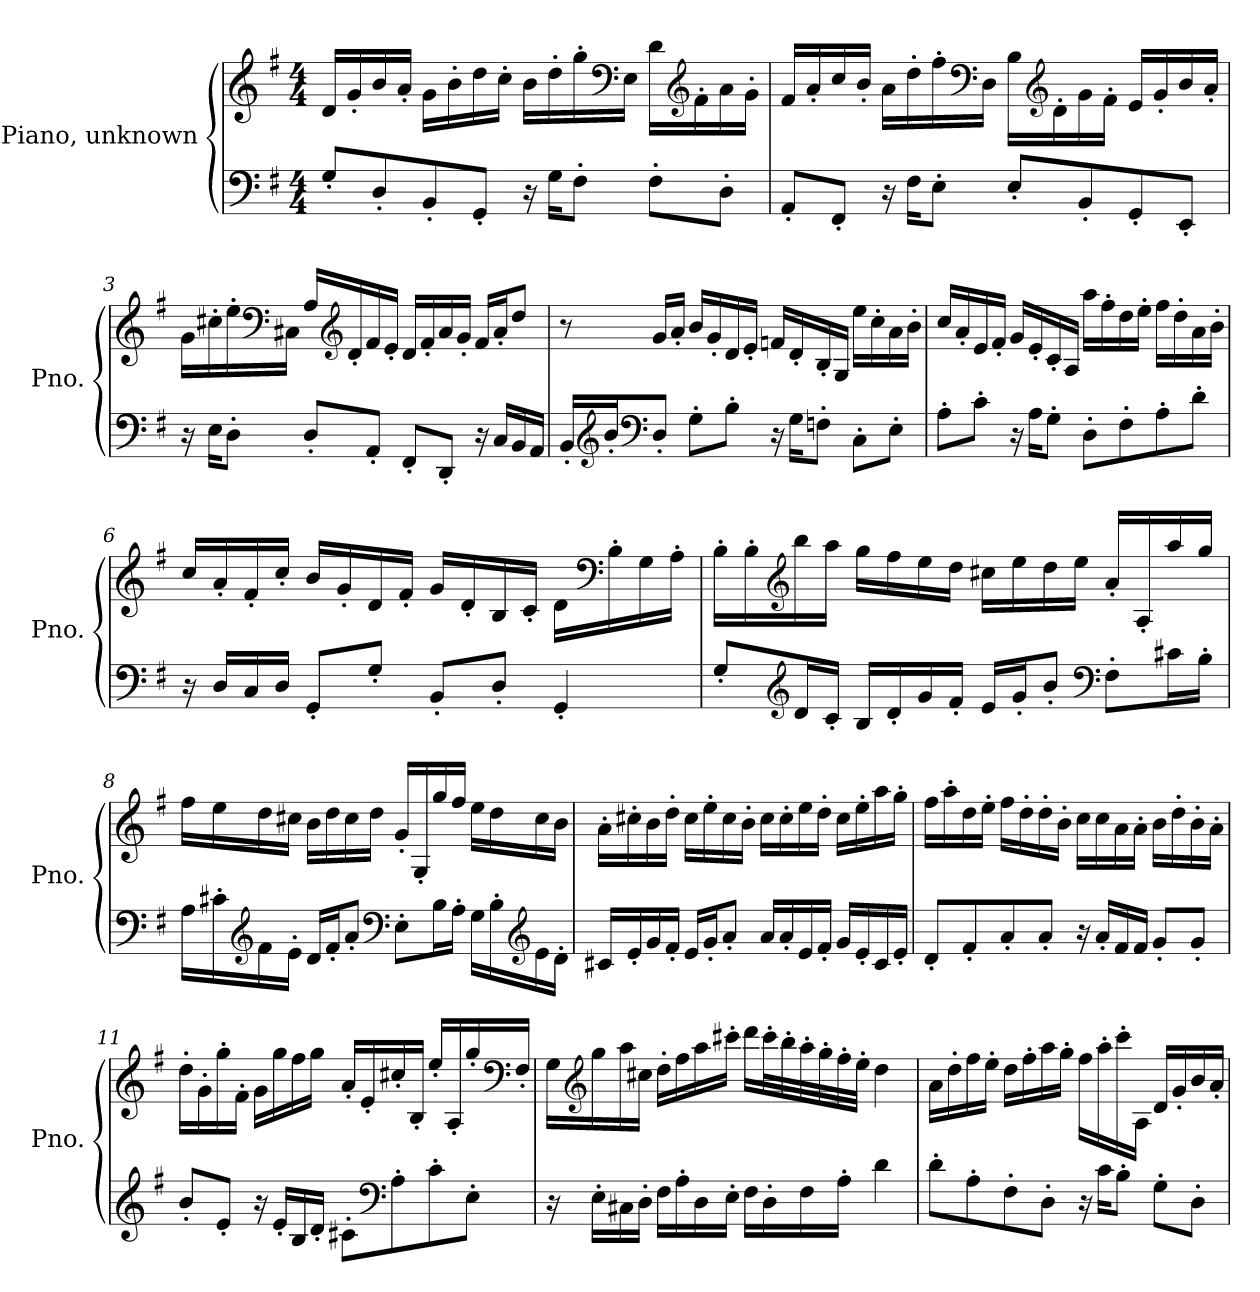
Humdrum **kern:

**kern	**kern
*part1	*part1
*staff2	*staff1
*I"Piano, unknown	*
*I'Pno.	*
*clefF4	*clefG2
*k[f#]	*k[f#]
*M4/4	*M4/4
*MM120	*MM120
=1	=1
8G'/L	16d/LL
.	16g'/
8D'/	16b/
.	16a'/JJ
8BB'/	16g\LL
.	16b'\
8GG'/J	16dd\
.	16cc'\JJ
16r	16b\LL
16G\KL	16dd'\
8F#'\J	16gg'\
*	*clefF4
.	16E\JJ
8F#'\L	16d\LL
*	*clefG2
.	16f#'\
8D'\J	16a\
.	16g'\JJ
=2	=2
8AA'/L	16f#/LL
.	16a'/
8FF#'/J	16cc/
.	16b'/JJ
16r	16a\LL
16F#\KL	16dd'\
8E'\J	16ff#'\
*	*clefF4
.	16D\JJ
8E'/L	16B\LL
*	*clefG2
.	16d'\
8BB'/	16g\
.	16f#'\JJ
8GG'/	16e/LL
.	16g'/
8EE'/J	16b/
.	16a'/JJ
!!LO:LB:g=z
=3	=3
16r	16g\LL
16E\KL	16cc#X'\
8D'\J	16ee'\
*	*clefF4
.	16C#X\JJ
8D'/L	16A/LL
*	*clefG2
.	16d'/
8AA'/J	16f#/
.	16e'/JJ
8FF#'/L	16d/LL
.	16f#'/
8DD'/J	16a/
.	16g'/JJ
16r	16f#/LL
16C/LL	16a'/J
16BB/	8dd/J
16AA/JJ	.
=4	=4
16BB'/LL	8r
*clefG2	*
16b'/J	.
*clefF4	*
8D'/J	16g/LL
.	16a'/JJ
8G'\L	16b/LL
.	16g'/
8B'\J	16d/
.	16e'/JJ
16r	16fn/LL
16G\KL	16d'/
8Fn'\J	16B'/
.	16G/JJ
8C'\L	16ee\LL
.	16cc'\
8E'\J	16a\
.	16b'\JJ
!!LO:LB:g=z
=5	=5
8A'\L	16cc/LL
.	16a'/
8c'\J	16e/
.	16f#'/JJ
16r	16g/LL
16A\KL	16e'/
8G'\J	16c'/
.	16A/JJ
8D'\L	16aa\LL
.	16ff#'\
8F#'\	16dd\
.	16ee'\JJ
8A'\	16ff#\LL
.	16dd'\
8d'\J	16a\
.	16b'\JJ
=6	=6
16r	16cc/LL
16D/LL	16a'/
16C/	16f#'/
16D/JJ	16cc'/JJ
8GG'/L	16b/LL
.	16g'/
8G'/J	16d/
.	16f#'/JJ
8BB'/L	16g/LL
.	16d'/
8D'/J	16B/
.	16c'/JJ
4GG'/	16d\LL
*	*clefF4
.	16B'\
.	16G\
.	16A'\JJ
!!LO:LB:g=z
=7	=7
8G'/L	16B'\LL
.	16B'\
*clefG2	*clefG2
16d/L	16bb\
16c'/JJ	16aa\JJ
16B/LL	16gg\LL
16d'/	16ff#\
16g/	16ee\
16f#'/JJ	16dd\JJ
16e/LL	16cc#X\LL
16g'/J	16ee\
8b'/J	16dd\
.	16ee\JJ
*clefF4	*
8F#'\L	16a'/LL
.	16A'/
16c#X\L	16aa/
16B'\JJ	16gg/JJ
=8	=8
16A\LL	16ff#\LL
16c#X'\	16ee\
*clefG2	*
16f#\	16dd\
16e'\JJ	16cc#X\JJ
16d/LL	16b\LL
16f#'/J	16dd\
8a'/J	16cc#\
.	16dd\JJ
*clefF4	*
8E'\L	16g'/LL
.	16G'/
16B\L	16gg/
16A'\JJ	16ff#/JJ
16G\LL	16ee\LL
16B'\	16dd\
*clefG2	*
16e\	16cc#\
16d'\JJ	16b\JJ
!!LO:LB:g=z
=9	=9
16c#X/LL	16a'\LL
16e'/	16cc#X'\
16g/	16b\
16f#'/JJ	16dd'\JJ
16e/LL	16cc#\LL
16g'/J	16ee'\
8a'/J	16cc#\
.	16b'\JJ
16a/LL	16cc#\LL
16a'/	16cc#'\
16e/	16ee\
16f#'/JJ	16dd'\JJ
16g/LL	16cc#\LL
16e'/	16ee'\
16c#/	16aa\
16e'/JJ	16gg'\JJ
=10	=10
8d'/L	16ff#\LL
.	16aa'\
8f#'/	16dd\
.	16ee'\JJ
8a'/	16ff#\LL
.	16dd'\
8a'/J	16dd'\
.	16b'\JJ
16r	16cc\LL
16a'/LL	16cc\
16f#/	16a\
16f#/JJ	16a'\JJ
8g'/L	16b\LL
.	16dd'\
8g'/J	16b'\
.	16a'\JJ
!!LO:LB:g=z
=11	=11
8b'/L	16dd'\LL
.	16g'\
8e'/J	16gg'\
.	16f#'\JJ
16r	16g\LL
16e'/LL	16gg\
16B/	16ff#\
16d'/JJ	16gg\JJ
8c#X'\L	16a'/LL
.	16e'/
*clefF4	*
8A'\	16cc#X'/
.	16B'/JJ
8c#'\	16ee'/LL
.	16A'/
8E'\J	16gg'/
*	*clefF4
.	16F#'/JJ
=12	=12
16r	16G\LL
*	*clefG2
16E'\LL	16gg\
16C#X\	16aa\
16D'\JJ	16cc#X\JJ
16F#\LL	16dd'\LL
16A'\	16ff#\
16D\	16aa\
16E'\JJ	16ccc#X'\JJ
16F#\LL	16ddd\LL
16D'\	32ccc#'\L
.	32bb'\
16F#\	32aa'\
.	32gg'\
16A'\JJ	32ff#'\
.	32ee'\JJJ
4d\	4dd\
!!LO:PB:g=z
=13	=13
8d'\L	16a\LL
.	16dd'\
8A'\	16ff#\
.	16ee'\JJ
8F#'\	16dd\LL
.	16ff#'\
8D'\J	16aa\
.	16gg'\JJ
16r	16ff#\LL
16c\KL	16aa'\
8B'\J	16ccc'\
.	16A\JJ
8G'\L	16d/LL
.	16g'/
8D'\J	16b/
.	16a'/JJ
=	=
*-	*-
